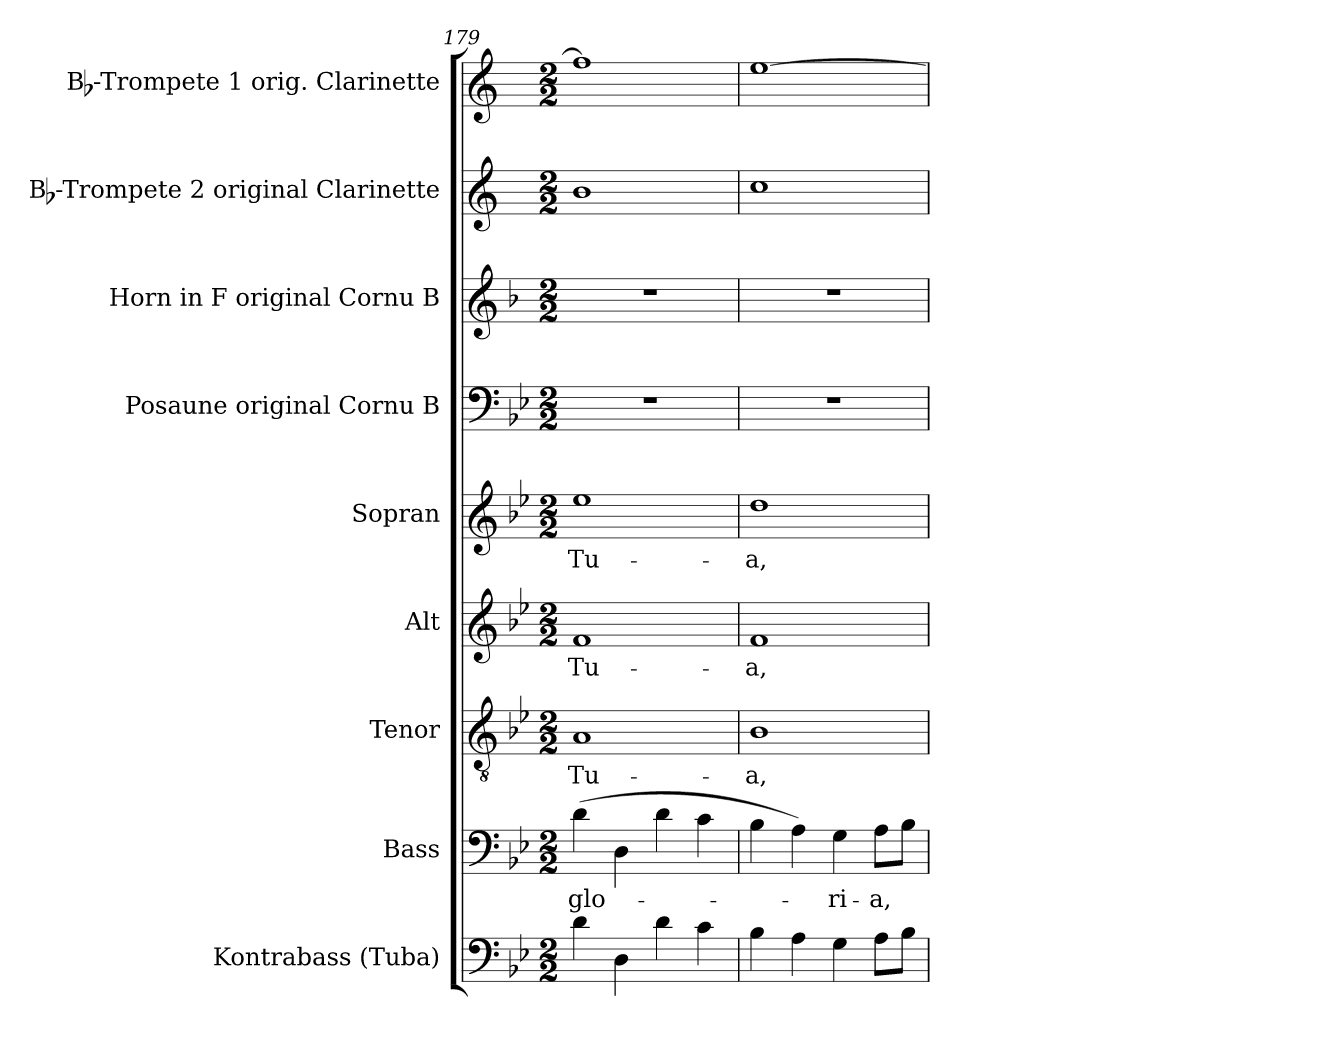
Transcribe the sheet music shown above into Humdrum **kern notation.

**kern	**kern	**text	**kern	**text	**kern	**text	**kern	**text	**kern	**kern	**kern	**kern
*part9	*part8	*part8	*part7	*part7	*part6	*part6	*part5	*part5	*part4	*part3	*part2	*part1
*staff9	*staff8	*staff8	*staff7	*staff7	*staff6	*staff6	*staff5	*staff5	*staff4	*staff3	*staff2	*staff1
*I"Kontrabass (Tuba)	*I"Bass	*	*I"Tenor	*	*I"Alt	*	*I"Sopran	*	*I"Posaune original Cornu B	*I"Horn in F original Cornu B	*I"Bb-Trompete 2 original Clarinette	*I"Bb-Trompete 1 orig. Clarinette
*I'Kb.	*I'B.	*	*I'T.	*	*I'A.	*	*I'S.	*	*I'Pos.	*I'Hrn.	*I'Bb Trp. 2	*I'Bb Trp. 1
*clefF4	*clefF4	*	*clefGv2	*	*clefG2	*	*clefG2	*	*clefF4	*clefG2	*clefG2	*clefG2
*ITrd7c12	*	*	*	*	*	*	*	*	*	*ITrd4c7	*ITrd1c2	*ITrd1c2
*k[b-e-]	*k[b-e-]	*	*k[b-e-]	*	*k[b-e-]	*	*k[b-e-]	*	*k[b-e-]	*k[b-e-]	*k[b-e-]	*k[b-e-]
*B-:	*B-:	*	*B-:	*	*B-:	*	*B-:	*	*B-:	*B-:	*B-:	*B-:
*M2/2	*M2/2	*	*M2/2	*	*M2/2	*	*M2/2	*	*M2/2	*M2/2	*M2/2	*M2/2
=179	=179	=179	=179	=179	=179	=179	=179	=179	=179	=179	=179	=179
!	!	!LO:LY:b	!	!LO:LY:b	!	!LO:LY:b	!	!LO:LY:b	!	!	!	!
4D\	(>4d\	glo-	1A	Tu-	1f	Tu-	1ee-	Tu-	1r	1r	1a	1ee-]
4DD\	4D\	.	.	.	.	.	.	.	.	.	.	.
4D\	4d\	.	.	.	.	.	.	.	.	.	.	.
4C\	4c\	.	.	.	.	.	.	.	.	.	.	.
=180	=180	=180	=180	=180	=180	=180	=180	=180	=180	=180	=180	=180
!	!	!	!	!LO:LY:b	!	!LO:LY:b	!	!LO:LY:b	!	!	!	!
4BB-\	4B-\	.	1B-	-a,	1f	-a,	1dd	-a,	1r	1r	1b-	[1dd
4AA\	4A\)	.	.	.	.	.	.	.	.	.	.	.
!	!	!LO:LY:b	!	!	!	!	!	!	!	!	!	!
4GG\	4G\	-ri-	.	.	.	.	.	.	.	.	.	.
!	!	!LO:LY:b	!	!	!	!	!	!	!	!	!	!
8AA\L	8A\L	-a,	.	.	.	.	.	.	.	.	.	.
8BB-\J	8B-\J	.	.	.	.	.	.	.	.	.	.	.
=	=	=	=	=	=	=	=	=	=	=	=	=
*-	*-	*-	*-	*-	*-	*-	*-	*-	*-	*-	*-	*-
